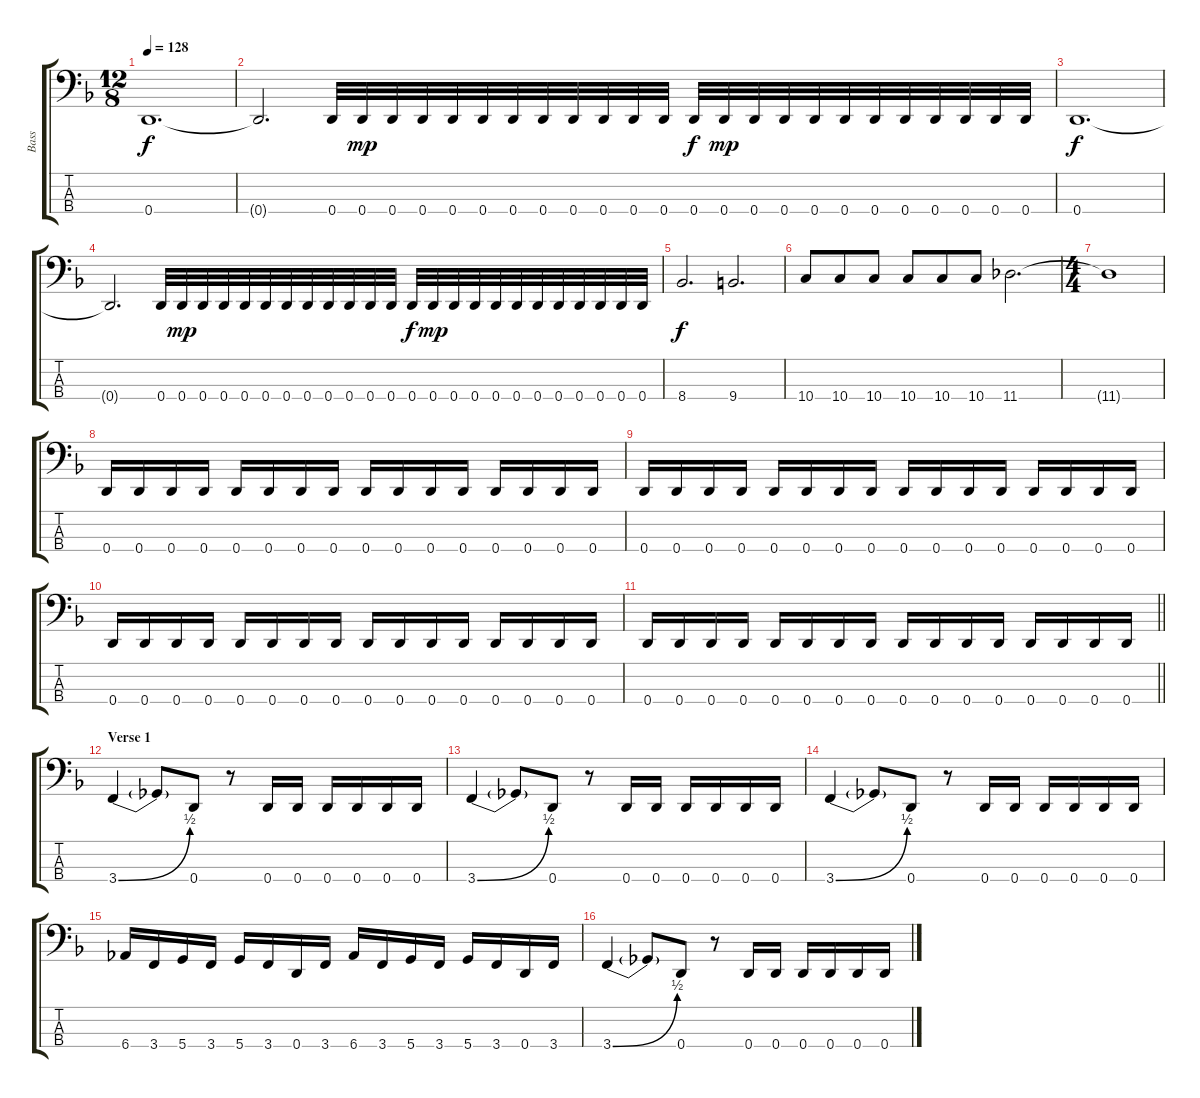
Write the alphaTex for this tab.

\track ("Bass" "Bass") {instrument electricbasspick}
\staff {score tabs}
\tuning (G2 D2 A1 D1) {hide}
\ts (12 8)
\tempo 128
\clef f4
\ks dminor
0.4.1{d dy f} |
0.4{t}.2{d} 0.4.32 0.4.32{dy mp} 0.4.32 0.4.32 0.4.32 0.4.32 0.4.32 0.4.32 0.4.32 0.4.32 0.4.32 0.4.32 0.4.32{dy f} 0.4.32{dy mp} 0.4.32 0.4.32 0.4.32 0.4.32 0.4.32 0.4.32 0.4.32 0.4.32 0.4.32 0.4.32 |
0.4.1{d dy f} |
0.4{t}.2{d} 0.4.32 0.4.32{dy mp} 0.4.32 0.4.32 0.4.32 0.4.32 0.4.32 0.4.32 0.4.32 0.4.32 0.4.32 0.4.32 0.4.32{dy f} 0.4.32{dy mp} 0.4.32 0.4.32 0.4.32 0.4.32 0.4.32 0.4.32 0.4.32 0.4.32 0.4.32 0.4.32 |
8.4.2{d dy f} 9.4.2{d} |
10.4.8 10.4.8 10.4.8 10.4.8 10.4.8 10.4.8 11.4.2{d} |
\ts (4 4)
11.4{t}.1 |
0.4.16 0.4.16 0.4.16 0.4.16 0.4.16 0.4.16 0.4.16 0.4.16 0.4.16 0.4.16 0.4.16 0.4.16 0.4.16 0.4.16 0.4.16 0.4.16 |
0.4.16 0.4.16 0.4.16 0.4.16 0.4.16 0.4.16 0.4.16 0.4.16 0.4.16 0.4.16 0.4.16 0.4.16 0.4.16 0.4.16 0.4.16 0.4.16 |
0.4.16 0.4.16 0.4.16 0.4.16 0.4.16 0.4.16 0.4.16 0.4.16 0.4.16 0.4.16 0.4.16 0.4.16 0.4.16 0.4.16 0.4.16 0.4.16 |
\barLineRight lightlight
0.4.16 0.4.16 0.4.16 0.4.16 0.4.16 0.4.16 0.4.16 0.4.16 0.4.16 0.4.16 0.4.16 0.4.16 0.4.16 0.4.16 0.4.16 0.4.16 |
\section ("" "Verse 1")
3.4{be (bend 0 0 60 2)}.4 3.4{t}.8 0.4.8 r.8 0.4.16 0.4.16 0.4.16 0.4.16 0.4.16 0.4.16 |
3.4{be (bend 0 0 60 2)}.4 3.4{t}.8 0.4.8 r.8 0.4.16 0.4.16 0.4.16 0.4.16 0.4.16 0.4.16 |
3.4{be (bend 0 0 60 2)}.4 3.4{t}.8 0.4.8 r.8 0.4.16 0.4.16 0.4.16 0.4.16 0.4.16 0.4.16 |
6.4.16 3.4.16 5.4.16 3.4.16 5.4.16 3.4.16 0.4.16 3.4.16 6.4.16 3.4.16 5.4.16 3.4.16 5.4.16 3.4.16 0.4.16 3.4.16 |
3.4{be (bend 0 0 60 2)}.4 3.4{t}.8 0.4.8 r.8 0.4.16 0.4.16 0.4.16 0.4.16 0.4.16 0.4.16
